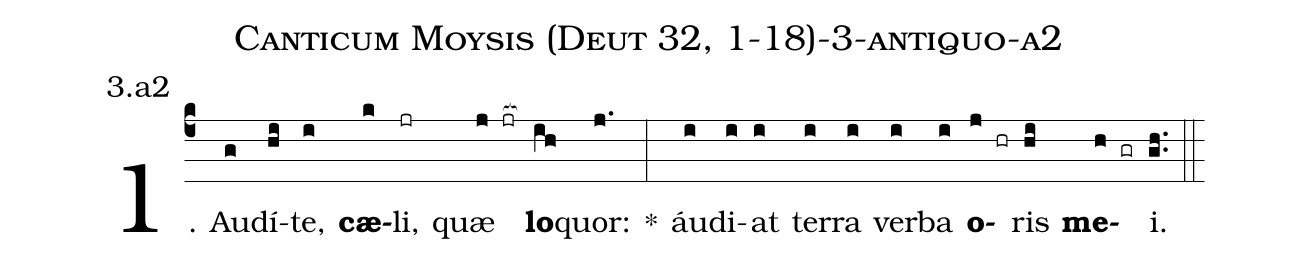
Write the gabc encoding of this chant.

name: Canticum Moysis (Deut 32, 1-18)-3-antiquo-a2;
annotation: 3.a2;
%%
(c4)1. Au(g)dí(hi)te,(i) <b>cæ</b>(k)li,(jr) quæ(j jr[ocb:1{]) <b>lo</b>(ih[ocb:0}])quor:(j.) *(:) áu(i)di(i)at(i) ter(i)ra(i) ver(i)ba(i) <b>o</b>(j hr)ris(hi) <b>me</b>(h gr)i.(gh..) (::)
